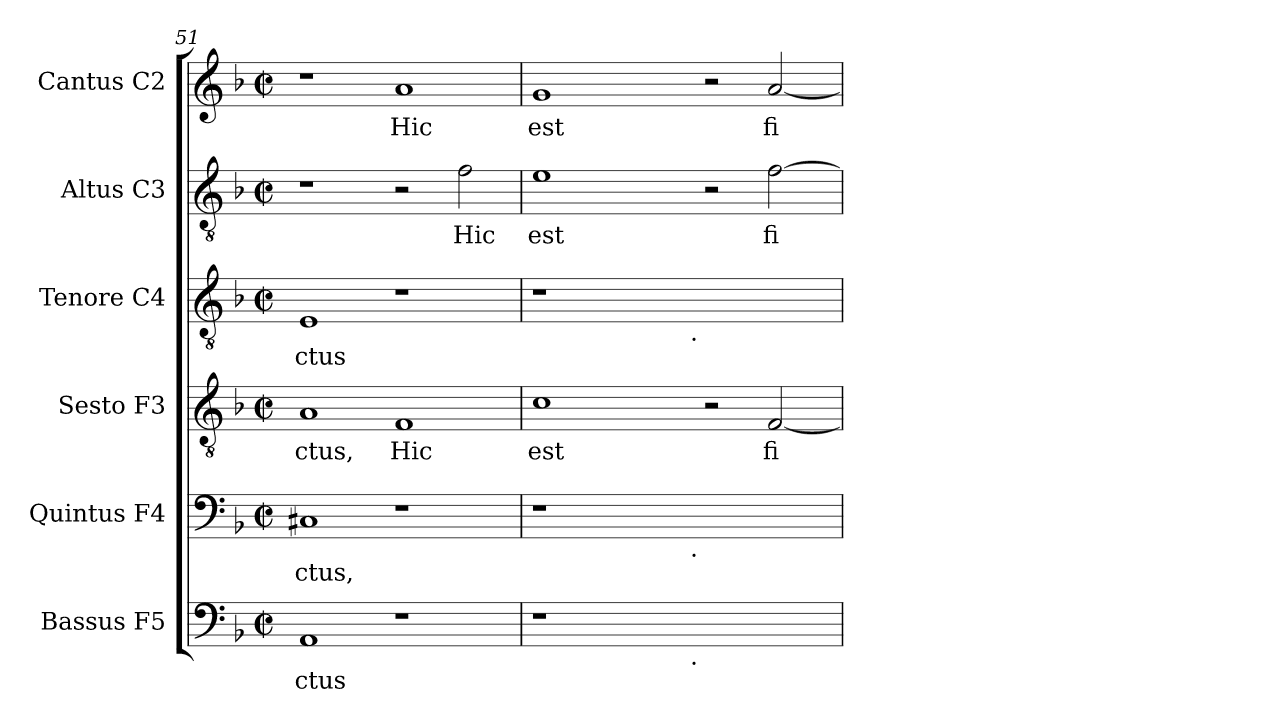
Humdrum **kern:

**kern	**text	**kern	**text	**kern	**text	**kern	**text	**kern	**text	**kern	**text
*part6	*part6	*part5	*part5	*part4	*part4	*part3	*part3	*part2	*part2	*part1	*part1
*staff6	*staff6	*staff5	*staff5	*staff4	*staff4	*staff3	*staff3	*staff2	*staff2	*staff1	*staff1
*I"Bassus  F5	*	*I"Quintus  F4	*	*I"Sesto  F3	*	*I"Tenore  C4	*	*I"Altus  C3	*	*I"Cantus  C2	*
*clefF4	*	*clefF4	*	*clefGv2	*	*clefGv2	*	*clefGv2	*	*clefG2	*
*k[b-]	*	*k[b-]	*	*k[b-]	*	*k[b-]	*	*k[b-]	*	*k[b-]	*
*F:	*	*F:	*	*F:	*	*F:	*	*F:	*	*F:	*
*M2/2	*	*M2/2	*	*M2/2	*	*M2/2	*	*M2/2	*	*M2/2	*
*met(c|)	*	*met(c|)	*	*met(c|)	*	*met(c|)	*	*met(c|)	*	*met(c|)	*
=51	=51	=51	=51	=51	=51	=51	=51	=51	=51	=51	=51
!	!LO:LY:b:cj	!	!LO:LY:b:cj	!	!LO:LY:b:cj	!	!LO:LY:b:cj	!	!	!	!
1AA	-ctus	1C#X	-ctus,	1A	-ctus,	1E	-ctus	1r	.	1r	.
!	!	!	!	!	!LO:LY:b:cj	!	!	!	!	!	!LO:LY:b:cj
1r	.	1r	.	1F	Hic	1r	.	2r	.	1a	Hic
!	!	!	!	!	!	!	!	!	!LO:LY:b:cj	!	!
.	.	.	.	.	.	.	.	2f\	Hic	.	.
=52	=52	=52	=52	=52	=52	=52	=52	=52	=52	=52	=52
!	!	!	!	!	!LO:LY:b:cj	!	!	!	!LO:LY:b:cj	!	!LO:LY:b:cj
*^	*	*^	*	*	*	*^	*	*	*	*	*
1r	2ryy	.	1r	2ryy	.	1c	est	1r	2ryy	.	1e	est	1g	est
.	4ryy	.	.	4ryy	.	.	.	.	4ryy	.	.	.	.	.
.	8ryy	.	.	8ryy	.	.	.	.	8ryy	.	.	.	.	.
.	16ryy	.	.	16ryy	.	.	.	.	16ryy	.	.	.	.	.
.	64ryy	.	.	64ryy	.	.	.	.	64ryy	.	.	.	.	.
!	!	!	!	!	!	!	!	!	!LO:TX:b:t=.	!	!	!	!	!
!	!	!	!	!LO:TX:b:t=.	!	!	!	!	!	!	!	!	!	!
!	!LO:TX:b:t=.	!	!	!	!	!	!	!	!	!	!	!	!	!
.	1ryy	.	.	1ryy	.	.	.	.	1ryy	.	.	.	.	.
1ryy	.	.	1ryy	.	.	2r	.	1ryy	.	.	2r	.	2r	.
!	!	!	!	!	!	!	!LO:LY:b:cj	!	!	!	!	!LO:LY:b:cj	!	!LO:LY:b:cj
.	.	.	.	.	.	[<2F/	fi-	.	.	.	[>2f\	fi-	[<2a/	fi-
.	32.ryy	.	.	32.ryy	.	.	.	.	32.ryy	.	.	.	.	.
*v	*v	*	*	*	*	*	*	*v	*v	*	*	*	*	*
*	*	*v	*v	*	*	*	*	*	*	*	*	*
=	=	=	=	=	=	=	=	=	=	=	=
*-	*-	*-	*-	*-	*-	*-	*-	*-	*-	*-	*-
